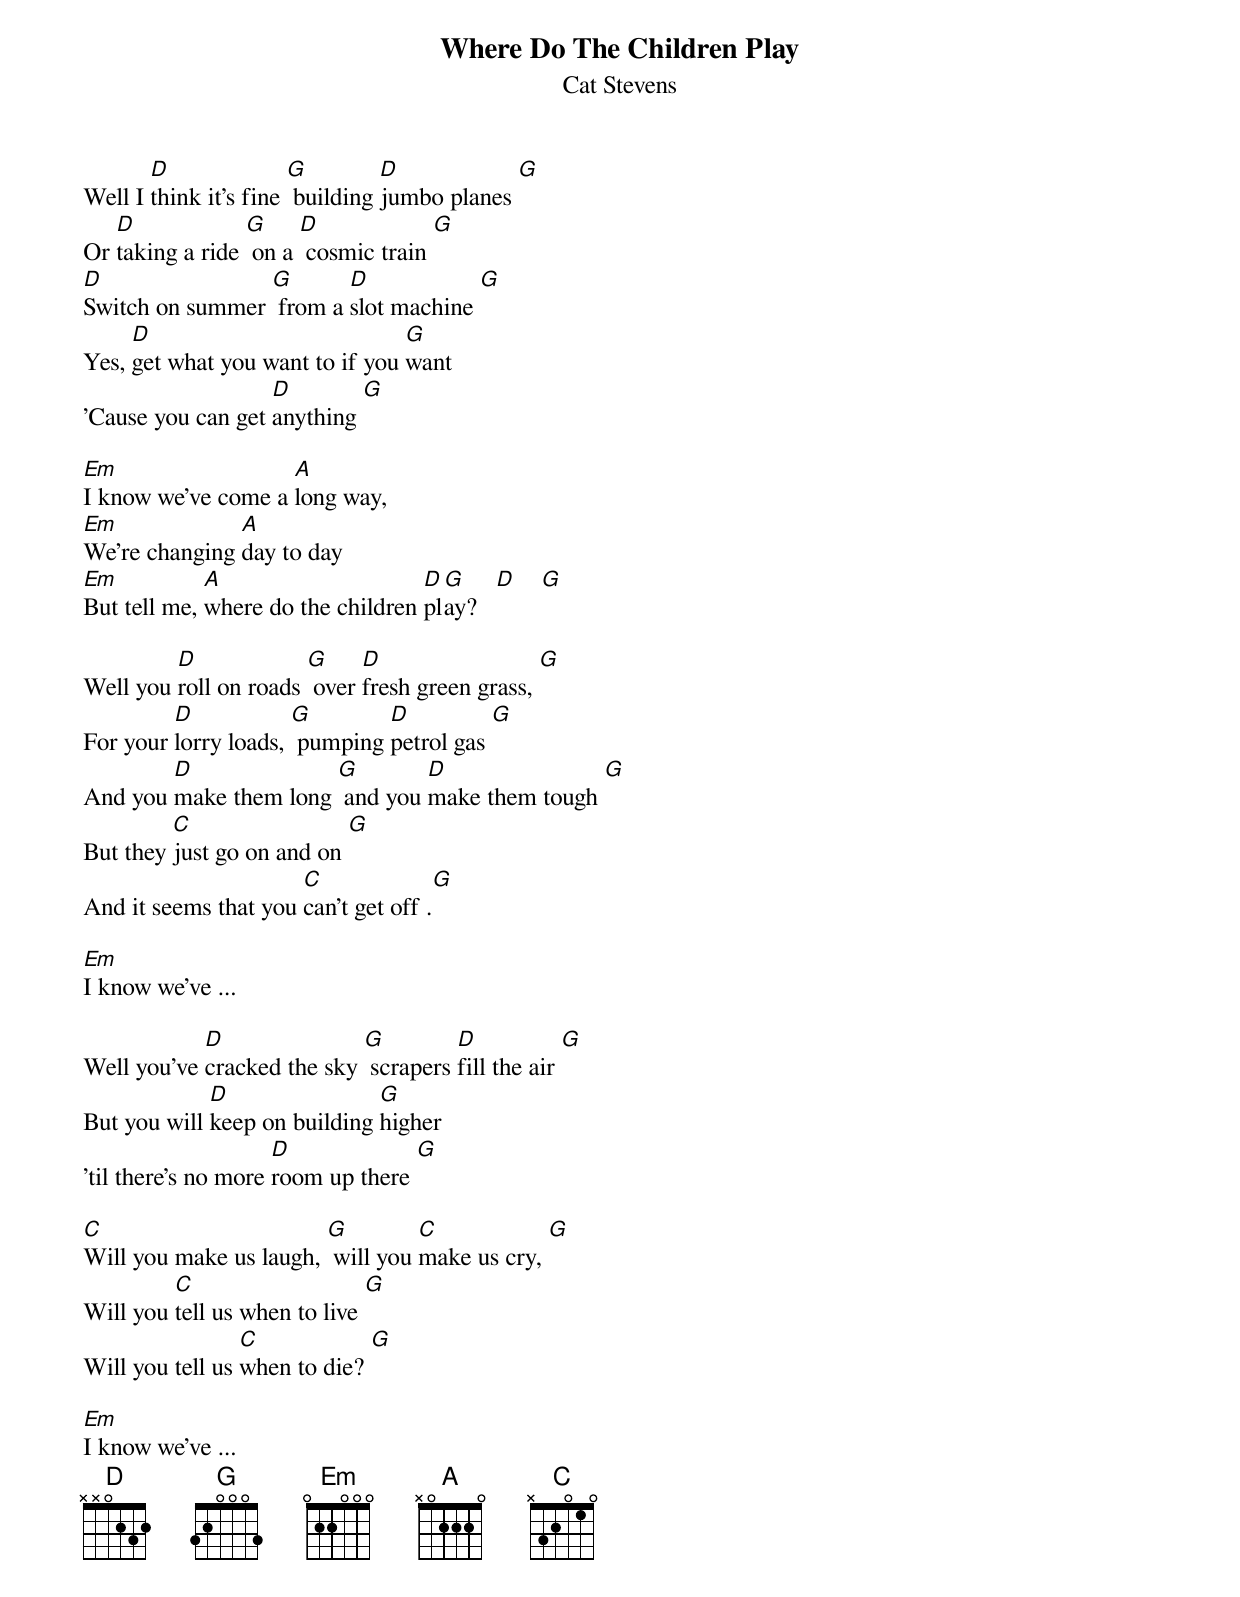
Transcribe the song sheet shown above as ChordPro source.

{t:Where Do The Children Play}
{st:Cat Stevens}

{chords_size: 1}
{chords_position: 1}
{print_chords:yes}
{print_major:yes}
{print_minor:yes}
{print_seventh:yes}
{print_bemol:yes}
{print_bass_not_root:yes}
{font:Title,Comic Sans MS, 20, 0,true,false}
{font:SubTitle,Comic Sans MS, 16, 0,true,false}
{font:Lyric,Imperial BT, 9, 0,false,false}
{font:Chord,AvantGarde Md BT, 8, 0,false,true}
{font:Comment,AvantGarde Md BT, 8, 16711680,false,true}
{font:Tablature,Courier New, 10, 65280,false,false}
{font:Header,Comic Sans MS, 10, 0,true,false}
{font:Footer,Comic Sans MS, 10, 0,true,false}
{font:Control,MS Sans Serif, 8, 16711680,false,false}
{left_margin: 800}
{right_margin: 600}
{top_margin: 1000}
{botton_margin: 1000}
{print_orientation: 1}





Well I [D]think it's fine [G] building [D]jumbo planes [G]
Or [D]taking a ride [G] on a [D] cosmic train [G]
[D]Switch on summer [G] from a [D]slot machine [G]
Yes, [D]get what you want to if you [G]want
'Cause you can get [D]anything [G]

[Em]I know we've come a [A]long way,
[Em]We're changing [A]day to day
[Em]But tell me, [A]where do the children [D]pl[G]ay?   [D]    [G]

Well you [D]roll on roads [G] over [D]fresh green grass, [G]
For your [D]lorry loads, [G] pumping [D]petrol gas [G]
And you [D]make them long [G] and you [D]make them tough [G]
But they [C]just go on and on [G]
And it seems that you [C]can't get off .[G]

[Em]I know we've ...

Well you've [D]cracked the sky [G] scrapers [D]fill the air [G]
But you will [D]keep on building [G]higher
'til there's no more [D]room up there [G]

[C]Will you make us laugh, [G] will you [C]make us cry, [G]
Will you [C]tell us when to live [G]
Will you tell us [C]when to die? [G]

[Em]I know we've ...
